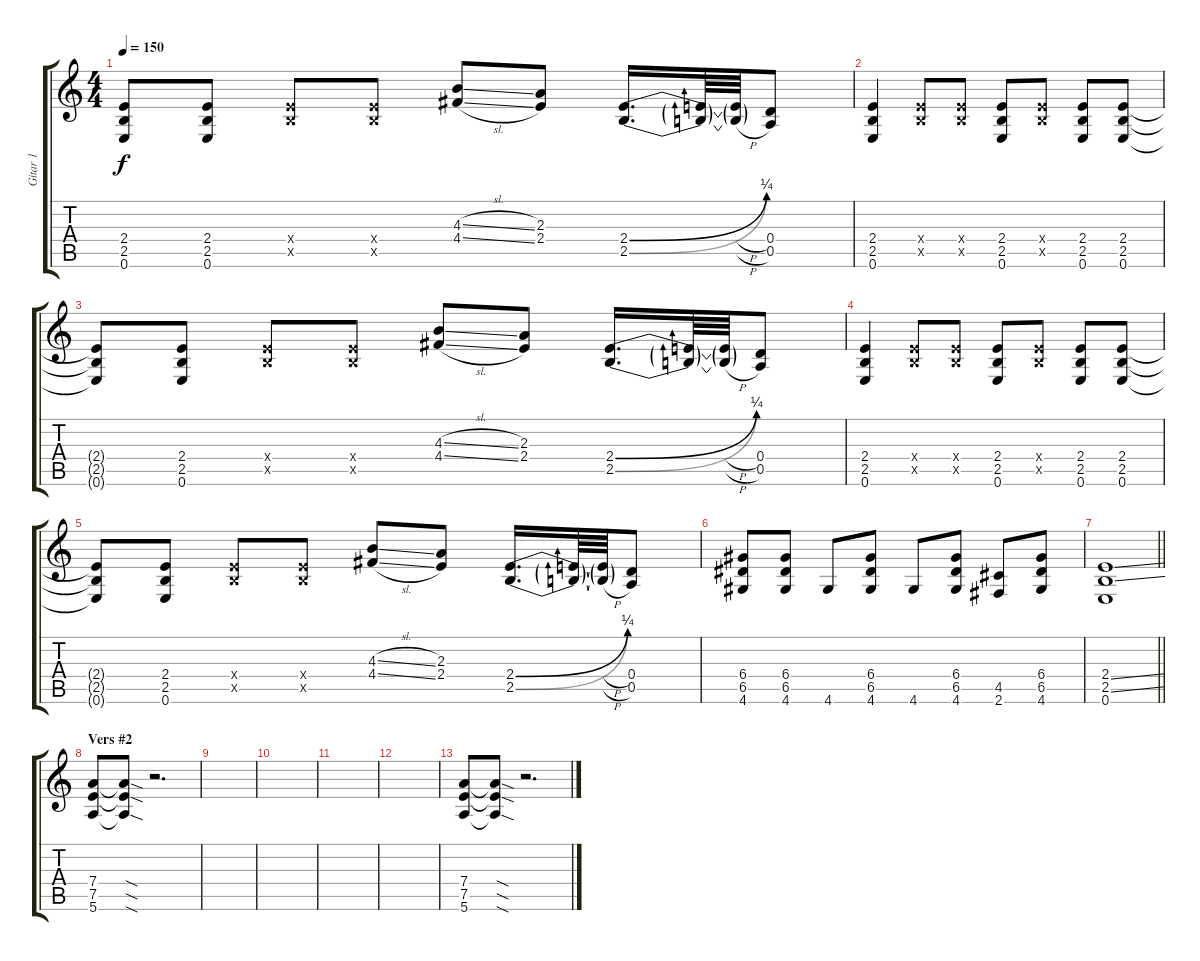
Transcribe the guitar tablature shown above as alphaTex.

\track ("Gitar 1" "Gitar 1") {instrument overdrivenguitar}
\staff {score tabs}
\tuning (E4 B3 G3 D3 A2 E2) {hide}
\ts (4 4)
\tempo 150
\clef g2
\ks c
(2.4{t} 2.5{t} 0.6{t}).8{dy f} (2.4 2.5 0.6).8 (2.4{x} 2.5{x}).8 (2.4{x} 2.5{x}).8 (4.3{sl} 4.4{sl}).8 (2.3 2.4).8 (2.4{be (bend 0 0 60 1)} 2.5{be (bend 0 0 60 1)}).16{d} (2.4{t} 2.5{t}).64 (2.4{h t} 2.5{h t}).64 (0.4 0.5).8 |
(2.4 2.5 0.6).4 (2.4{x} 2.5{x}).8 (2.4{x} 2.5{x}).8 (2.4 2.5 0.6).8 (2.4{x} 2.5{x}).8 (2.4 2.5 0.6).8 (2.4 2.5 0.6).8 |
(2.4{t} 2.5{t} 0.6{t}).8 (2.4 2.5 0.6).8 (2.4{x} 2.5{x}).8 (2.4{x} 2.5{x}).8 (4.3{sl} 4.4{sl}).8 (2.3 2.4).8 (2.4{be (bend 0 0 60 1)} 2.5{be (bend 0 0 60 1)}).16{d} (2.4{t} 2.5{t}).64 (2.4{h t} 2.5{h t}).64 (0.4 0.5).8 |
(2.4 2.5 0.6).4 (2.4{x} 2.5{x}).8 (2.4{x} 2.5{x}).8 (2.4 2.5 0.6).8 (2.4{x} 2.5{x}).8 (2.4 2.5 0.6).8 (2.4 2.5 0.6).8 |
(2.4{t} 2.5{t} 0.6{t}).8 (2.4 2.5 0.6).8 (2.4{x} 2.5{x}).8 (2.4{x} 2.5{x}).8 (4.3{sl} 4.4{sl}).8 (2.3 2.4).8 (2.4{be (bend 0 0 60 1)} 2.5{be (bend 0 0 60 1)}).16{d} (2.4{t} 2.5{t}).64 (2.4{h t} 2.5{h t}).64 (0.4 0.5).8 |
(6.4 6.5 4.6).8 (6.4 6.5 4.6).8 4.6.8 (6.4 6.5 4.6).8 4.6.8 (6.4 6.5 4.6).8 (4.5 2.6).8 (6.4 6.5 4.6).8 |
\barLineRight lightlight
(2.4{ss} 2.5{ss} 0.6).1 |
\section ("" "Vers #2")
(7.4 7.5 5.6).8 (7.4{sod t} 7.5{sod t} 5.6{sod t}).8 r.2{d} |
|
|
|
|
(7.4 7.5 5.6).8 (7.4{sod t} 7.5{sod t} 5.6{sod t}).8 r.2{d}
